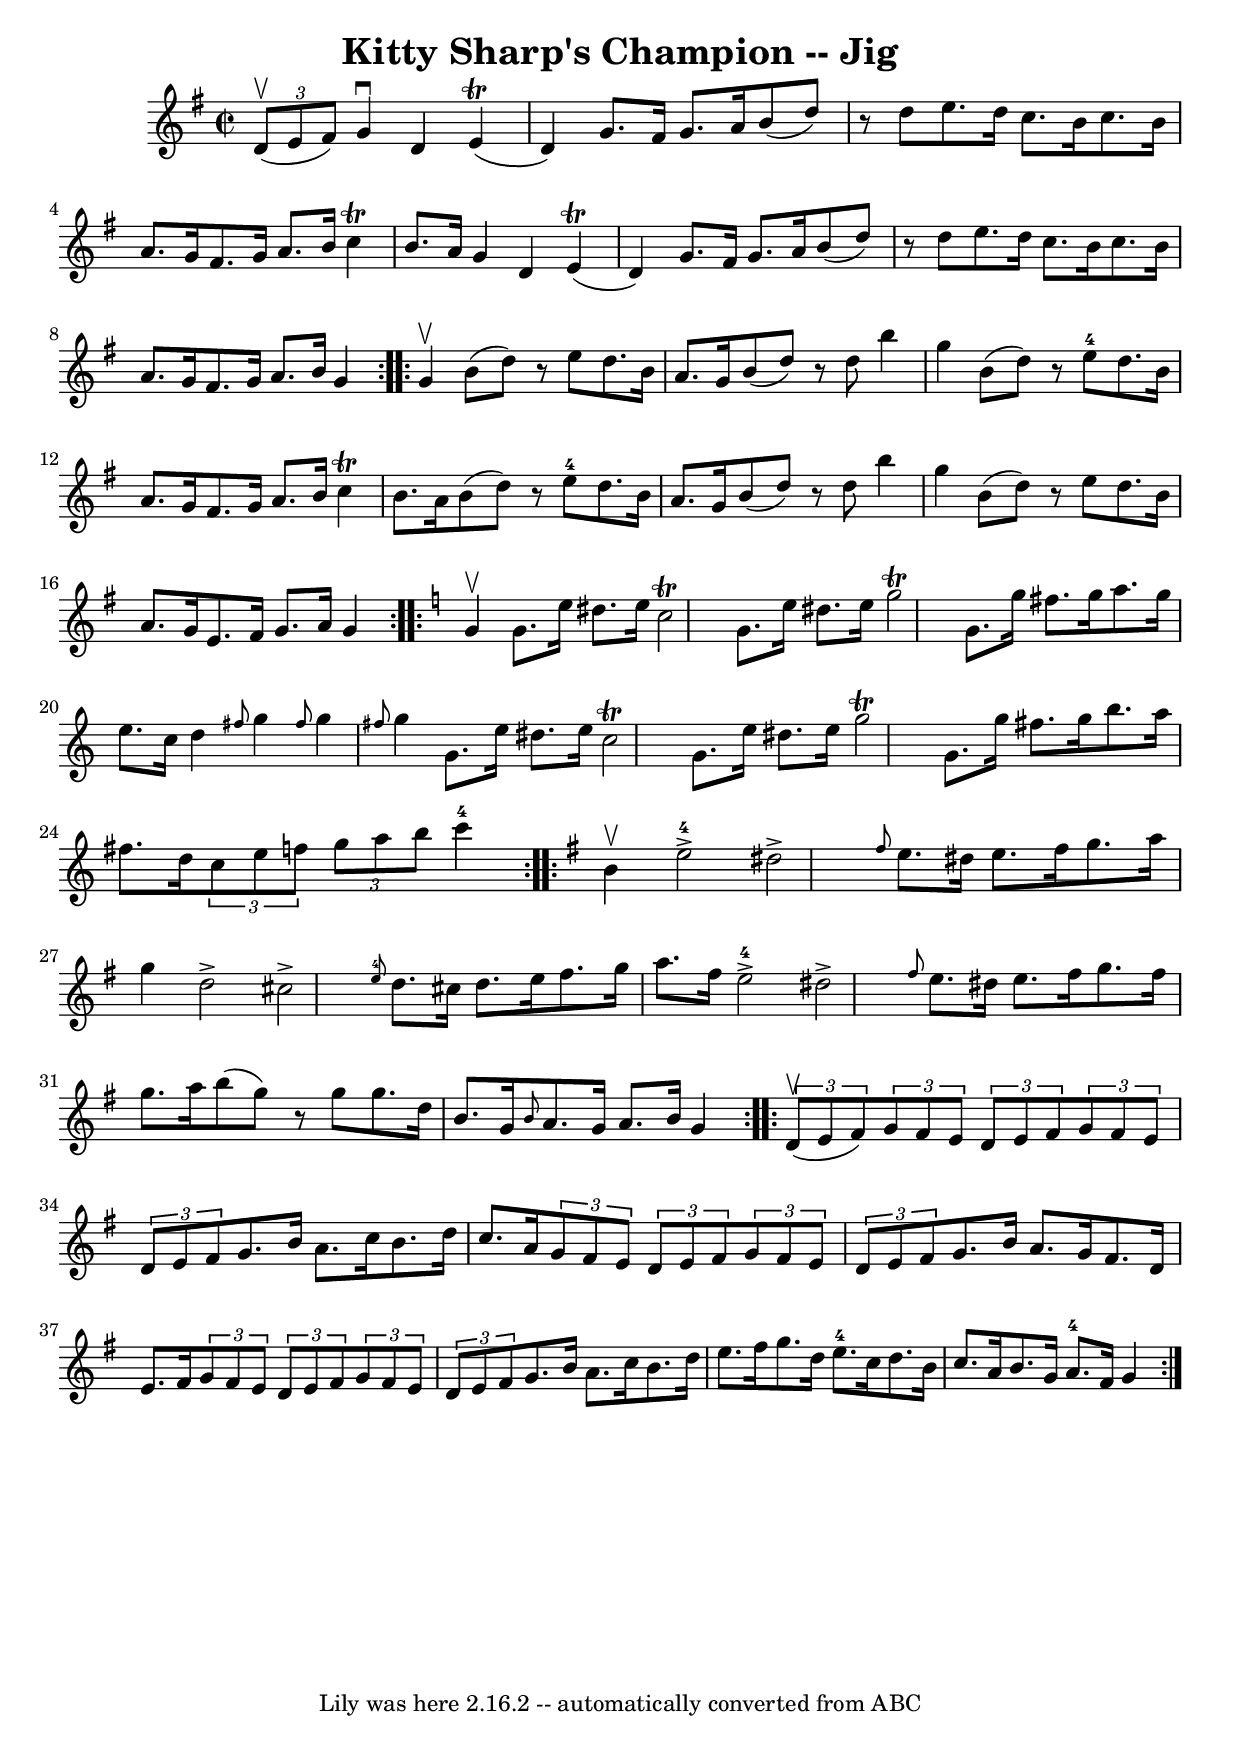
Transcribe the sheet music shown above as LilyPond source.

\version "2.7.40"
\include "Mammoth.ily"
\header {
	book = "Ryan's Mammoth Collection"
	crossRefNumber = "1"
	footnotes = "\\\\117 662"
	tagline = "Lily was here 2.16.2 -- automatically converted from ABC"
	title = "Kitty Sharp's Champion -- Jig"
}
voicedefault =  {
\set Score.defaultBarType = "empty"

\repeat volta 2 {
\override Staff.TimeSignature #'style = #'C
 \time 2/2 \key g \major   \times 2/3 { d'8^\upbow(e'8 fis'8) } 
|
 g'4^\downbow d'4 e'4 (^\trill d'4)   |
 g'8.  
 fis'16 g'8. a'16 b'8 (d''8)   r8 d''8    |
 e''8.    
d''16 c''8. b'16 c''8. b'16 a'8. g'16    |
 fis'8.    
g'16 a'8. b'16 c''4^\trill b'8. a'16    |
 g'4 d'4  
 e'4^\trill(d'4)   |
 g'8. fis'16 g'8. a'16 b'8 (
d''8)   r8 d''8    |
 e''8. d''16 c''8. b'16 c''8.    
b'16 a'8. g'16    |
 fis'8. g'16 a'8. b'16 g'4    }   
  \repeat volta 2 { g'4^\upbow |
 b'8 (d''8)   r8 e''8    
d''8. b'16 a'8. g'16    |
 b'8 (d''8)   r8 d''8 b''4  
 g''4    |
 b'8 (d''8)   r8 e''8-4 d''8. b'16 a'8.  
 g'16    |
 fis'8. g'16 a'8. b'16 c''4^\trill b'8.    
a'16    |
 b'8 (d''8)   r8 e''8-4 d''8. b'16 a'8.  
 g'16    |
 b'8 (d''8)   r8 d''8 b''4 g''4    |
   
b'8 (d''8)   r8 e''8 d''8. b'16 a'8. g'16    |
 e'8.  
 fis'16 g'8. a'16 g'4    }   \key c \major   \repeat volta 2 { g'4 
^\upbow |
 g'8. e''16 dis''8. e''16 c''2^\trill   
|
 g'8. e''16 dis''8. e''16 g''2^\trill   |
 g'8.  
 g''16 fis''8. g''16 a''8. g''16 e''8. c''16    |
   
d''4  \grace { fis''8  } g''4  \grace { fis''8  } g''4  \grace {    
fis''8  } g''4    |
 g'8. e''16 dis''8. e''16 c''2 
^\trill   |
 g'8. e''16 dis''8. e''16 g''2^\trill   
|
 g'8. g''16 fis''8. g''16 b''8. a''16 fis''8.    
d''16    |
   \times 2/3 { c''8 e''8 f''8  }   \times 2/3 {   
g''8 a''8 b''8  } c'''4-4   }   \key g \major   \repeat volta 2 {  
 b'4^\upbow |
 e''2-4^\accent dis''2^\accent   |
 
\grace { fis''8  } e''8. dis''16 e''8. fis''16 g''8. a''16  
 g''4    |
 d''2^\accent cis''2^\accent   |
     \grace {    
e''8-4 } d''8. cis''16 d''8. e''16 fis''8. g''16 a''8.   
 fis''16    |
 e''2-4^\accent dis''2^\accent   |
 
\grace { fis''8  } e''8. dis''16 e''8. fis''16 g''8.    
fis''16 g''8. a''16    |
 b''8 (g''8)   r8 g''8 g''8.    
d''16 b'8. g'16    |
 \grace { b'8  } a'8. g'16 a'8.    
b'16 g'4    }     \repeat volta 2 {   \times 2/3 { d'8^\upbow(e'8    
fis'8) } |
     \times 2/3 { g'8 fis'8 e'8  } \times 2/3 {   
d'8 e'8 fis'8  }   \times 2/3 { g'8 fis'8 e'8  } \times 2/3 {   
d'8 e'8 fis'8  }   |
 g'8. b'16 a'8. c''16 b'8.    
d''16 c''8. a'16    |
   \times 2/3 { g'8 fis'8 e'8  } 
\times 2/3 { d'8 e'8 fis'8  }   \times 2/3 { g'8 fis'8 e'8  } 
\times 2/3 { d'8 e'8 fis'8  }   |
 g'8. b'16 a'8.    
g'16 fis'8. d'16 e'8. fis'16    |
     \times 2/3 { g'8    
fis'8 e'8  } \times 2/3 { d'8 e'8 fis'8  }   \times 2/3 { g'8    
fis'8 e'8  } \times 2/3 { d'8 e'8 fis'8  }   |
 g'8. b'16 
 a'8. c''16 b'8. d''16 e''8. fis''16    |
 g''8.    
d''16 e''8.-4 c''16 d''8. b'16 c''8. a'16    |
     
b'8. g'16 a'8.-4 fis'16 g'4    }   
}

\score{
    <<

	\context Staff="default"
	{
	    \voicedefault 
	}

    >>
	\layout {
	}
	\midi {}
}
